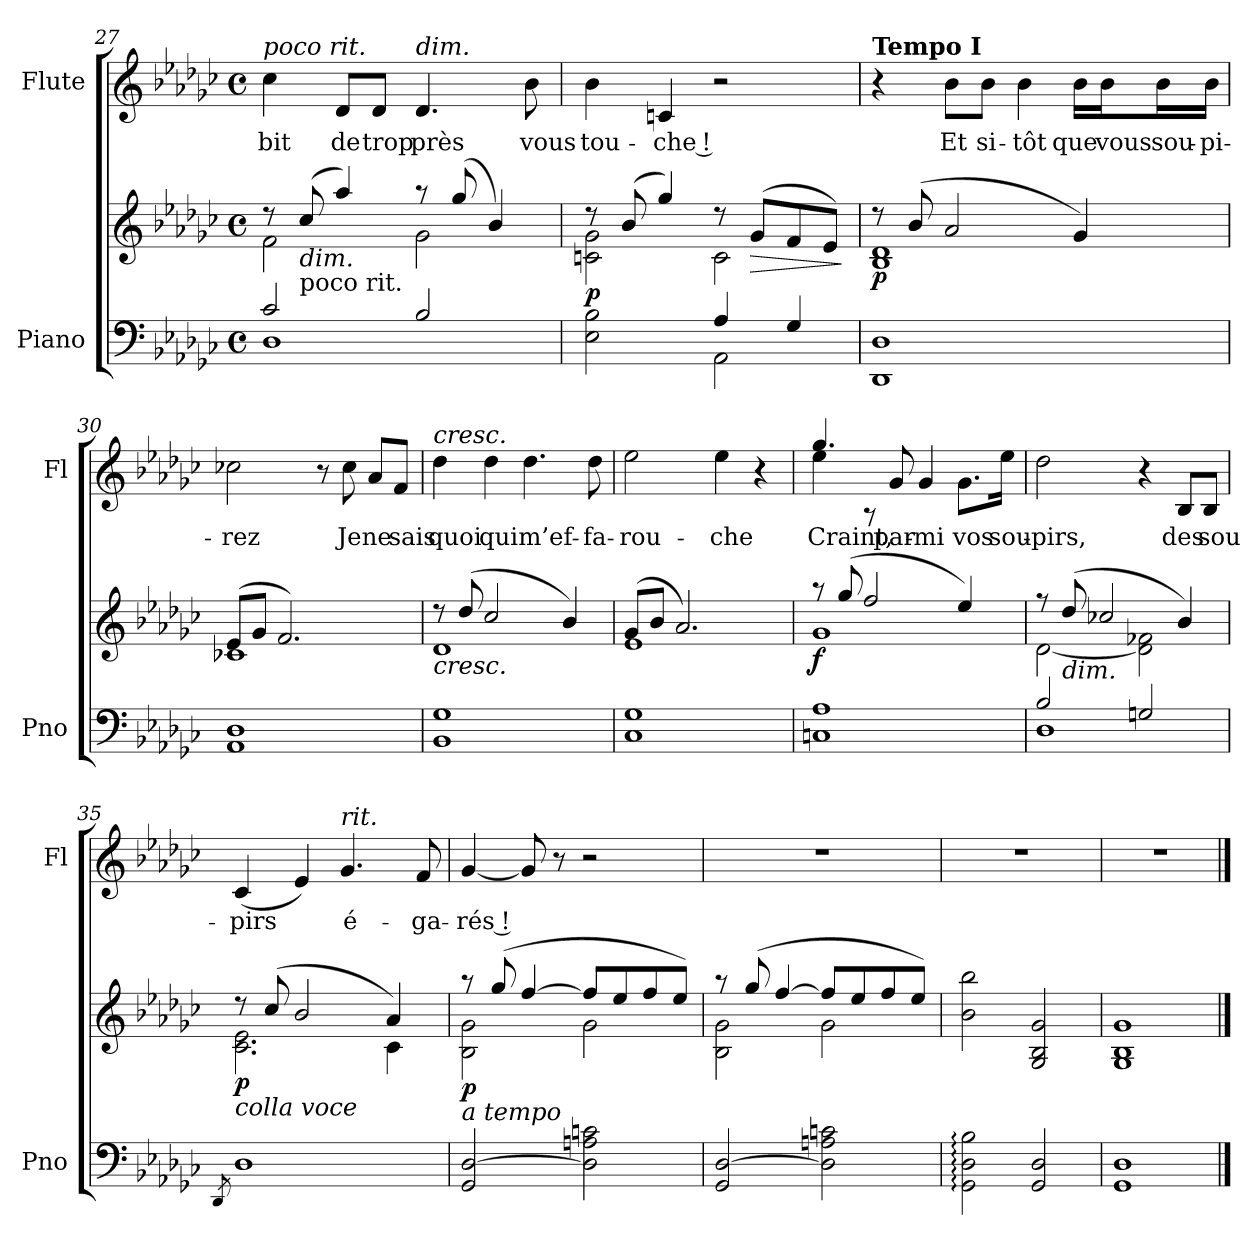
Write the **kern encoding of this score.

**kern	**kern	**dynam	**kern	**text
*part2	*part2	*part2	*part1	*part1
*staff3	*staff2	*staff2/3	*staff1	*staff1
*I"Piano	*	*	*I"Flute	*
*I'Pno	*	*	*I'Fl	*
!!LO:LB:g=z
*clefF4	*clefG2	*	*clefG2	*
*k[b-e-a-d-g-c-]	*k[b-e-a-d-g-c-]	*	*k[b-e-a-d-g-c-]	*
*M4/4	*M4/4	*	*M4/4	*
*met(c)	*met(c)	*	*met(c)	*
=27	=27	=27	=27	=27
*^	*^	*	*	*
!	!	!	!	!	!LO:TX:a:i:t=poco rit.	!
!	!	!	!	!	!	!LO:LY:b
2c-/	1D-	8r	2f\	.	4cc-\	-bit
!	!	!LO:TX:b:i:t=dim.	!	!	!	!
!	!	!LO:TX:b:t=poco rit.	!	!	!	!
.	.	(8cc-/	.	.	.	.
!	!	!	!	!	!	!LO:LY:b
.	.	4aa-/)	.	.	8d-/L	de
!	!	!	!	!	!	!LO:LY:b
.	.	.	.	.	8d-/J	trop
!	!	!	!	!	!LO:TX:a:i:t=dim.	!
!	!	!	!	!	!	!LO:LY:b
2B-/	.	8r	2g-\	.	4.d-/	près
.	.	(8gg-/	.	.	.	.
.	.	4b-/)	.	.	.	.
!	!	!	!	!	!	!LO:LY:b
.	.	.	.	.	8b-\	vous
=28	=28	=28	=28	=28	=28	=28
!	!	!	!	!LO:DY:b	!	!LO:LY:b
2E-\ 2B-\	2ryy	8r	2cn\ 2g-\	p	4b-\	tou-
.	.	(8b-/	.	.	.	.
!	!	!	!	!	!	!LO:LY:b
.	.	4gg-/)	.	.	4cn/	-che !
4A-/	2AA-\	8r	2c\	.	2r	.
!	!	!	!	!LO:HP:b	!	!
.	.	(8g-/L	.	>	.	.
4G-/	.	8f/	.	.	.	.
.	.	8e-/J)	.	.	.	.
*v	*v	*	*	*	*	*
*	*v	*v	*	*	*
.	.	]	.	.
=29	=29	=29	=29	=29
*	*^	*	*	*
!	!	!	!	!LO:TX:a:B:t=Tempo I	!
!	!	!	!LO:DY:b	!	!
1DD- 1D-	8r	1B- 1d-	p	4r	.
.	(8b-/	.	.	.	.
!	!	!	!	!	!LO:LY:b
.	2a-/	.	.	8b-\L	Et
!	!	!	!	!	!LO:LY:b
.	.	.	.	8b-\J	si-
!	!	!	!	!	!LO:LY:b
.	.	.	.	4b-\	-tôt
!	!	!	!	!	!LO:LY:b
.	4g-/)	.	.	16b-\LL	que
!	!	!	!	!	!LO:LY:b
.	.	.	.	16b-\J	vous
!	!	!	!	!	!LO:LY:b
.	.	.	.	16b-\L	sou-
!	!	!	!	!	!LO:LY:b
.	.	.	.	16b-\JJ	-pi-
!!LO:PB:g=z
=30	=30	=30	=30	=30	=30
!	!	!	!	!	!LO:LY:b
1AA- 1D-	(8e-/L	1c-X	.	2cc-X\	-rez
.	8g-/J	.	.	.	.
.	2.f/)	.	.	.	.
.	.	.	.	8r	.
!	!	!	!	!	!LO:LY:b
.	.	.	.	8cc-\	Je
!	!	!	!	!	!LO:LY:b
.	.	.	.	8a-/L	ne
!	!	!	!	!	!LO:LY:b
.	.	.	.	8f/J	sais
=31	=31	=31	=31	=31	=31
!	!	!	!	!LO:TX:a:i:t=cresc.	!
!	!LO:TX:b:i:t=cresc.	!	!	!	!
!	!	!	!	!	!LO:LY:b
1BB- 1G-	8r	1d-	.	4dd-\	quoi
.	(8dd-/	.	.	.	.
!	!	!	!	!	!LO:LY:b
.	2cc-/	.	.	4dd-\	qui
!	!	!	!	!	!LO:LY:b
.	.	.	.	4.dd-\	m’ef-
.	4b-/)	.	.	.	.
!	!	!	!	!	!LO:LY:b
.	.	.	.	8dd-\	-fa-
=32	=32	=32	=32	=32	=32
!	!	!	!	!	!LO:LY:b
1C- 1G-	(8g-/L	1e-	.	2ee-\	-rou-
.	8b-/J	.	.	.	.
.	2.a-/)	.	.	.	.
!	!	!	!	!	!LO:LY:b
.	.	.	.	4ee-\	-che
.	.	.	.	4r	.
!!LO:LB:g=z
=33	=33	=33	=33	=33	=33
!	!	!	!LO:DY:b	!	!LO:LY:b
*	*	*	*	*^	*
1Cn 1A-	8r	1g-	f	4ee-\	4.gg-!/	Craint,
.	(8gg-/	.	.	.	.	.
.	2ff/	.	.	8rA	.	.
!	!	!	!	!	!	!LO:LY:b
.	.	.	.	8g-/	2ryy	par-
!	!	!	!	!	!	!LO:LY:b
.	.	.	.	4g-/	.	-mi
!	!	!	!	!	!	!LO:LY:b
.	4ee-/)	.	.	8.g-\L	.	vos
.	.	.	.	.	8ryy	.
!	!	!	!	!	!	!LO:LY:b
.	.	.	.	16ee-\Jk	.	sou-
*	*	*	*	*v	*v	*
=34	=34	=34	=34	=34	=34
*^	*	*	*	*	*
!	!	!	!	!	!	!LO:LY:b
2B-/	1D-	8r	[2d-\	.	2dd-\	-pirs,
!	!	!LO:TX:b:i:t=dim.	!	!	!	!
.	.	(8dd-/	.	.	.	.
.	.	2cc-X/	.	.	.	.
2Gn/	.	.	2d-\] 2f-X\	.	4r	.
!	!	!	!	!	!	!LO:LY:b
.	.	4b-/)	.	.	8B-/L	des
!	!	!	!	!	!	!LO:LY:b
.	.	.	.	.	8B-/J	sou-
*v	*v	*	*	*	*	*
=35	=35	=35	=35	=35	=35
8qDD-/	.	.	.	.	.
!	!LO:TX:b:i:t=colla voce	!	!	!	!
!	!	!	!LO:DY:b	!	!LO:LY:b
1D-	8r	2.c-\ 2.e-\	p	(4c-/	-pirs
.	(8cc-/	.	.	.	.
.	2b-/	.	.	4e-/)	.
!	!	!	!	!LO:TX:a:i:t=rit.	!
!	!	!	!	!	!LO:LY:b
.	.	.	.	4.g-/	é-
.	4a-/)	4c-\	.	.	.
!	!	!	!	!	!LO:LY:b
.	.	.	.	8f/	-ga-
!!LO:LB:g=z
=36	=36	=36	=36	=36	=36
!	!LO:TX:b:i:t=a tempo	!	!	!	!
!	!	!	!LO:DY:b	!	!LO:LY:b
2GG-/ [<2D-/	8r	2B-\ 2g-\	p	[4g-/	-rés !
.	(8gg-/	.	.	.	.
.	[4ff/	.	.	8g-/]	.
.	.	.	.	8r	.
2D-\] 2An\ 2cn\	8ff/L]	2g-\	.	2r	.
.	8ee-/	.	.	.	.
.	8ff/	.	.	.	.
.	8ee-/J)	.	.	.	.
=37	=37	=37	=37	=37	=37
2GG-/ [<2D-/	8r	2B-\ 2g-\	.	1r	.
.	(8gg-/	.	.	.	.
.	[4ff/	.	.	.	.
2D-\] 2An\ 2cn\	8ff/L]	2g-\	.	.	.
.	8ee-/	.	.	.	.
.	8ff/	.	.	.	.
.	8ee-/J)	.	.	.	.
*	*v	*v	*	*	*
=38	=38	=38	=38	=38
2GG-\: 2D-\: 2B-\:	2b-\ 2bb-\	.	1r	.
2GG-/ 2D-/	2G-/ 2B-/ 2g-/	.	.	.
=39	=39	=39	=39	=39
1GG- 1D-	1G- 1B- 1g-	.	1r	.
==	==	==	==	==
*-	*-	*-	*-	*-
